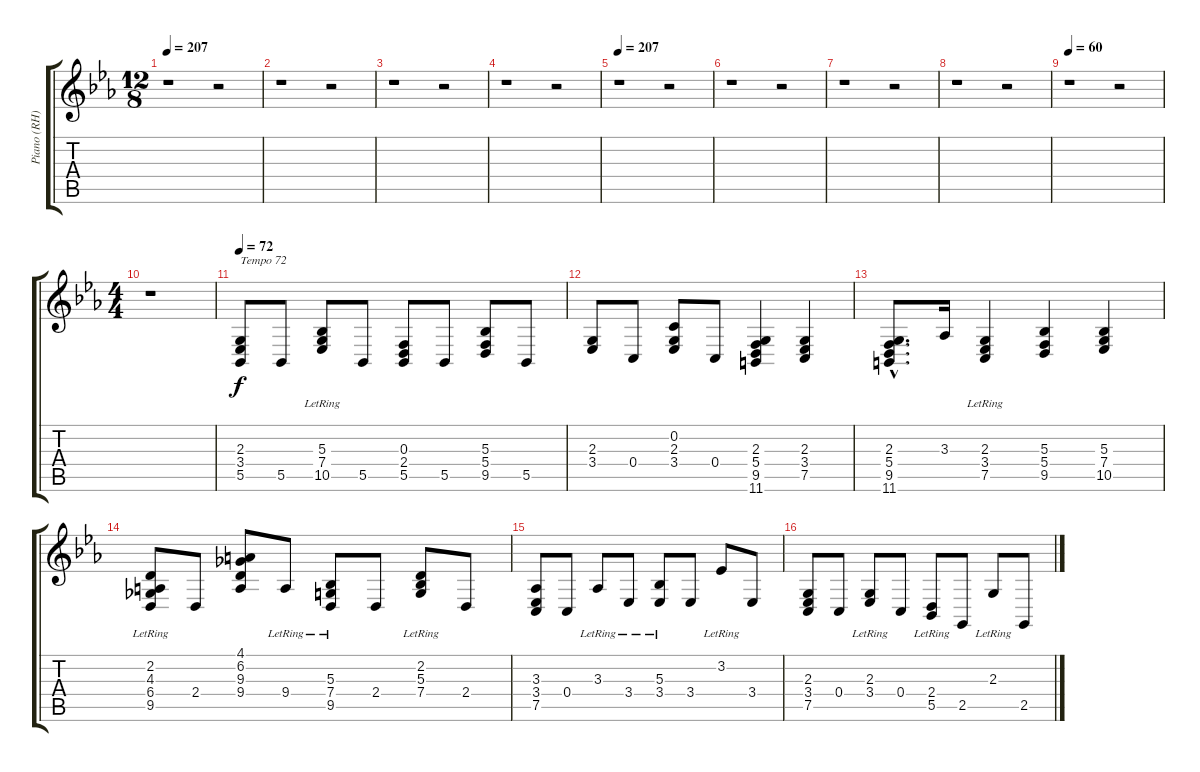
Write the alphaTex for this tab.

\track ("Piano (RH) [Print]" "Piano (RH)") {instrument brightacousticpiano}
\staff {score tabs}
\tuning (F4 C4 F3 C3 F2 C2) {hide}
\ts (12 8)
\tempo 207
\clef g2
\ks eb
r.1{dy f} r.2 |
r.1 r.2 |
r.1 r.2 |
r.1 r.2 |
\tempo 207
r.1 r.2 |
r.1 r.2 |
r.1 r.2 |
r.1 r.2 |
\tempo 60
r.1 r.2 |
\ts (4 4)
r.1 |
\tempo 72
(2.3 3.4 5.5).8{txt "Tempo 72"} 5.5.8 (5.3 7.4{lr} 10.5{lr}).8 5.5.8 (0.3 2.4 5.5).8 5.5.8 (5.3 5.4 9.5).8 5.5.8 |
(2.3 3.4).8 0.4.8 (0.2 2.3 3.4).8 0.4.8 (2.3 5.4 9.5 11.6).4 (2.3 3.4 7.5).4 |
(2.3{hac} 5.4{hac} 9.5{hac} 11.6{hac}).8{d} 3.3.16 (2.3{lr} 3.4{lr} 7.5).4 (5.3 5.4 9.5).4 (5.3 7.4 10.5).4 |
(2.2 4.3{lr} 6.4{lr} 9.5).8 2.4.8 (4.1 6.2 9.3 9.4).8 9.4{lr}.8 (5.3{lr} 7.4{lr} 9.5).8 2.4.8 (2.2 5.3 7.4{lr}).8 2.4.8 |
(3.3 3.4 7.5).8 0.4.8 3.3{lr}.8 3.4{lr}.8 (5.3{lr} 3.4).8 3.4.8 3.2{lr}.8 3.4.8 |
(2.3 3.4 7.5).8 0.4.8 (2.3{lr} 3.4{lr}).8 0.4.8 (2.4{lr} 5.5).8 2.5.8 2.3{lr}.8 2.5.8
